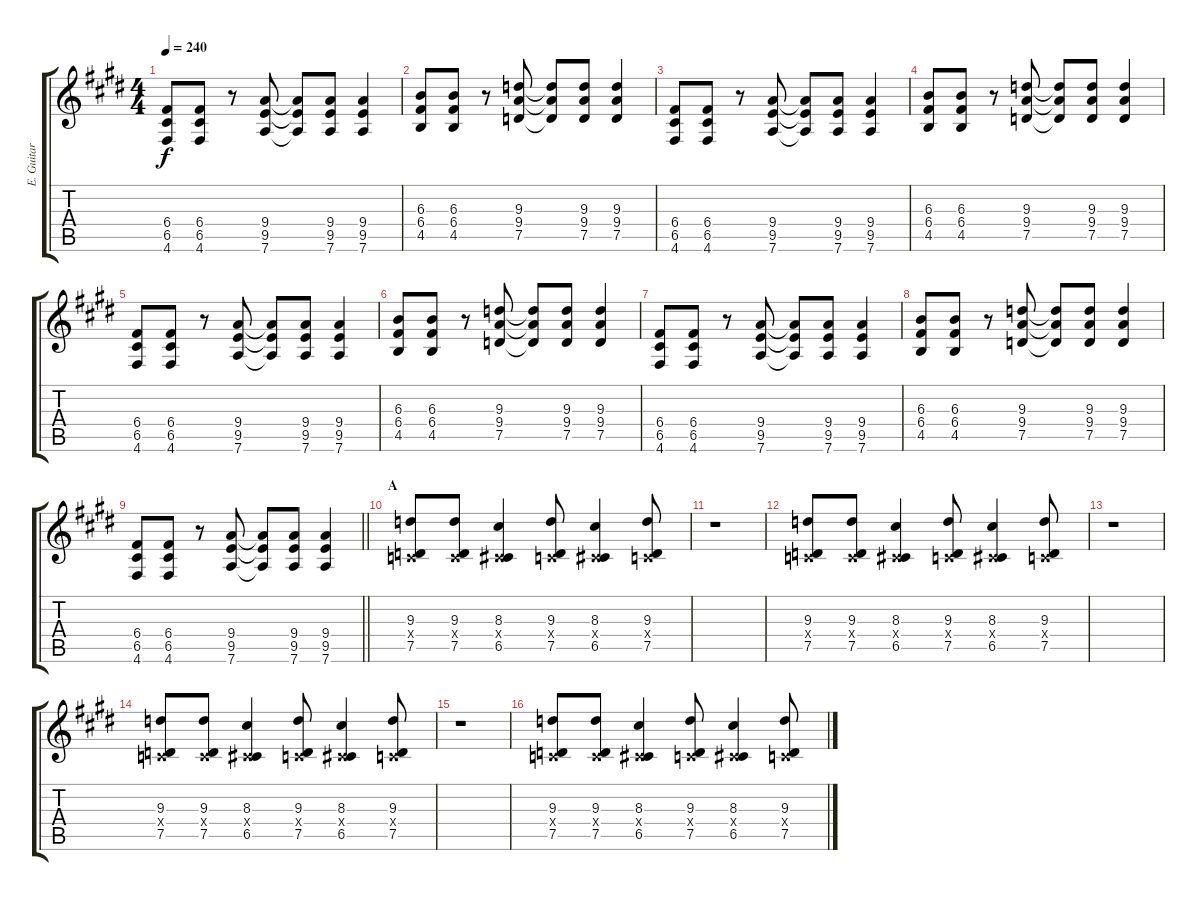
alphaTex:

\track ("E. Guitar II" "E. Guitar ") {instrument overdrivenguitar}
\staff {score tabs}
\tuning (D4 A3 F3 C3 G2 D2) {hide}
\ts (4 4)
\tempo 240
\clef g2
\ks e
(6.4 6.5 4.6).8{dy f} (6.4 6.5 4.6).8 r.8 (9.4 9.5 7.6).8 (9.4{t} 9.5{t} 7.6{t}).8 (9.4 9.5 7.6).8 (9.4 9.5 7.6).4 |
(6.3 6.4 4.5).8 (6.3 6.4 4.5).8 r.8 (9.3 9.4 7.5).8 (9.3{t} 9.4{t} 7.5{t}).8 (9.3 9.4 7.5).8 (9.3 9.4 7.5).4 |
(6.4 6.5 4.6).8 (6.4 6.5 4.6).8 r.8 (9.4 9.5 7.6).8 (9.4{t} 9.5{t} 7.6{t}).8 (9.4 9.5 7.6).8 (9.4 9.5 7.6).4 |
(6.3 6.4 4.5).8 (6.3 6.4 4.5).8 r.8 (9.3 9.4 7.5).8 (9.3{t} 9.4{t} 7.5{t}).8 (9.3 9.4 7.5).8 (9.3 9.4 7.5).4 |
(6.4 6.5 4.6).8 (6.4 6.5 4.6).8 r.8 (9.4 9.5 7.6).8 (9.4{t} 9.5{t} 7.6{t}).8 (9.4 9.5 7.6).8 (9.4 9.5 7.6).4 |
(6.3 6.4 4.5).8 (6.3 6.4 4.5).8 r.8 (9.3 9.4 7.5).8 (9.3{t} 9.4{t} 7.5{t}).8 (9.3 9.4 7.5).8 (9.3 9.4 7.5).4 |
(6.4 6.5 4.6).8 (6.4 6.5 4.6).8 r.8 (9.4 9.5 7.6).8 (9.4{t} 9.5{t} 7.6{t}).8 (9.4 9.5 7.6).8 (9.4 9.5 7.6).4 |
(6.3 6.4 4.5).8 (6.3 6.4 4.5).8 r.8 (9.3 9.4 7.5).8 (9.3{t} 9.4{t} 7.5{t}).8 (9.3 9.4 7.5).8 (9.3 9.4 7.5).4 |
\barLineRight lightlight
(6.4 6.5 4.6).8 (6.4 6.5 4.6).8 r.8 (9.4 9.5 7.6).8 (9.4{t} 9.5{t} 7.6{t}).8 (9.4 9.5 7.6).8 (9.4 9.5 7.6).4 |
\section ("" "A")
(9.3 0.4{x} 7.5).8 (9.3 0.4{x} 7.5).8 (8.3 0.4{x} 6.5).4 (9.3 0.4{x} 7.5).8 (8.3 0.4{x} 6.5).4 (9.3 0.4{x} 7.5).8 |
r.1 |
(9.3 0.4{x} 7.5).8 (9.3 0.4{x} 7.5).8 (8.3 0.4{x} 6.5).4 (9.3 0.4{x} 7.5).8 (8.3 0.4{x} 6.5).4 (9.3 0.4{x} 7.5).8 |
r.1 |
(9.3 0.4{x} 7.5).8 (9.3 0.4{x} 7.5).8 (8.3 0.4{x} 6.5).4 (9.3 0.4{x} 7.5).8 (8.3 0.4{x} 6.5).4 (9.3 0.4{x} 7.5).8 |
r.1 |
(9.3 0.4{x} 7.5).8 (9.3 0.4{x} 7.5).8 (8.3 0.4{x} 6.5).4 (9.3 0.4{x} 7.5).8 (8.3 0.4{x} 6.5).4 (9.3 0.4{x} 7.5).8
